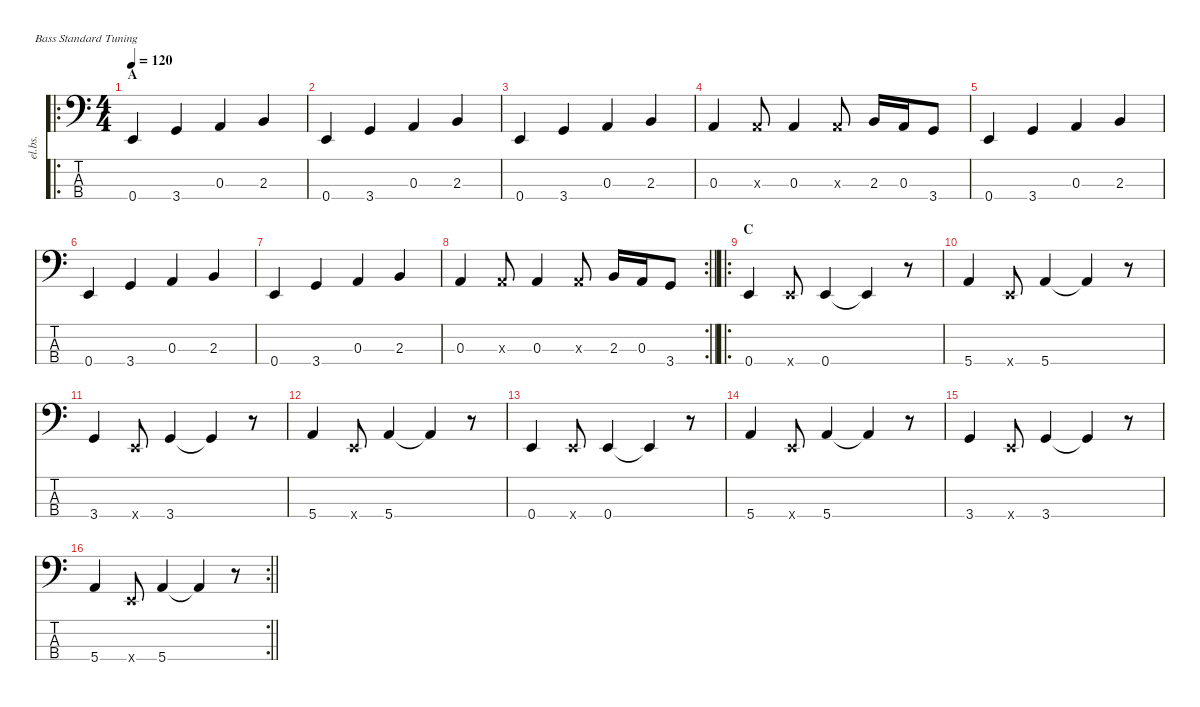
\defaultSystemsLayout 4
\hideDynamics
\bracketExtendMode nobrackets
\otherSystemsTrackNameOrientation horizontal
\track ("bass" "el.bs.") {instrument electricbassfinger}
\staff {score tabs}
\tuning (G2 D2 A1 E1)
\ro
\ts (4 4)
\beaming (8 2 2 2 2)
\section ("" "A")
\tempo 120
\clef f4
\ks c
0.4.4{dy f instrument electricbassfinger beam Up} 3.4.4{beam Up} 0.3.4{beam Up} 2.3.4{beam Up} |
0.4.4{beam Up} 3.4.4{beam Up} 0.3.4{beam Up} 2.3.4{beam Up} |
0.4.4{beam Up} 3.4.4{beam Up} 0.3.4{beam Up} 2.3.4{beam Up} |
0.3.4{beam Up} 0.3{x}.8{beam Up} 0.3.4{beam Up} 0.3{x}.8{beam Up} 2.3.16{beam Up} 0.3.16{beam Up} 3.4.8{beam Up} |
0.4.4{beam Up} 3.4.4{beam Up} 0.3.4{beam Up} 2.3.4{beam Up} |
0.4.4{beam Up} 3.4.4{beam Up} 0.3.4{beam Up} 2.3.4{beam Up} |
0.4.4{beam Up} 3.4.4{beam Up} 0.3.4{beam Up} 2.3.4{beam Up} |
\rc 2
\barLineRight lightlight
0.3.4{beam Up} 0.3{x}.8{beam Up} 0.3.4{beam Up} 0.3{x}.8{beam Up} 2.3.16{beam Up} 0.3.16{beam Up} 3.4.8{beam Up} |
\ro
\section ("" "C")
0.4.4{beam Up} 0.4{x}.8{beam Up} 0.4.4{beam Up} 0.4{t}.4{beam Up} r.8{beam Up} |
5.4.4{beam Up} 0.4{x}.8{beam Up} 5.4.4{beam Up} 5.4{t}.4{beam Up} r.8{beam Up} |
3.4.4{beam Up} 0.4{x}.8{beam Up} 3.4.4{beam Up} 3.4{t}.4{beam Up} r.8{beam Up} |
5.4.4{beam Up} 0.4{x}.8{beam Up} 5.4.4{beam Up} 5.4{t}.4{beam Up} r.8{beam Up} |
0.4.4{beam Up} 0.4{x}.8{beam Up} 0.4.4{beam Up} 0.4{t}.4{beam Up} r.8{beam Up} |
5.4.4{beam Up} 0.4{x}.8{beam Up} 5.4.4{beam Up} 5.4{t}.4{beam Up} r.8{beam Up} |
3.4.4{beam Up} 0.4{x}.8{beam Up} 3.4.4{beam Up} 3.4{t}.4{beam Up} r.8{beam Up} |
\rc 2
\barLineRight lightlight
5.4.4{beam Up} 0.4{x}.8{beam Up} 5.4.4{beam Up} 5.4{t}.4{beam Up} r.8{beam Up}
